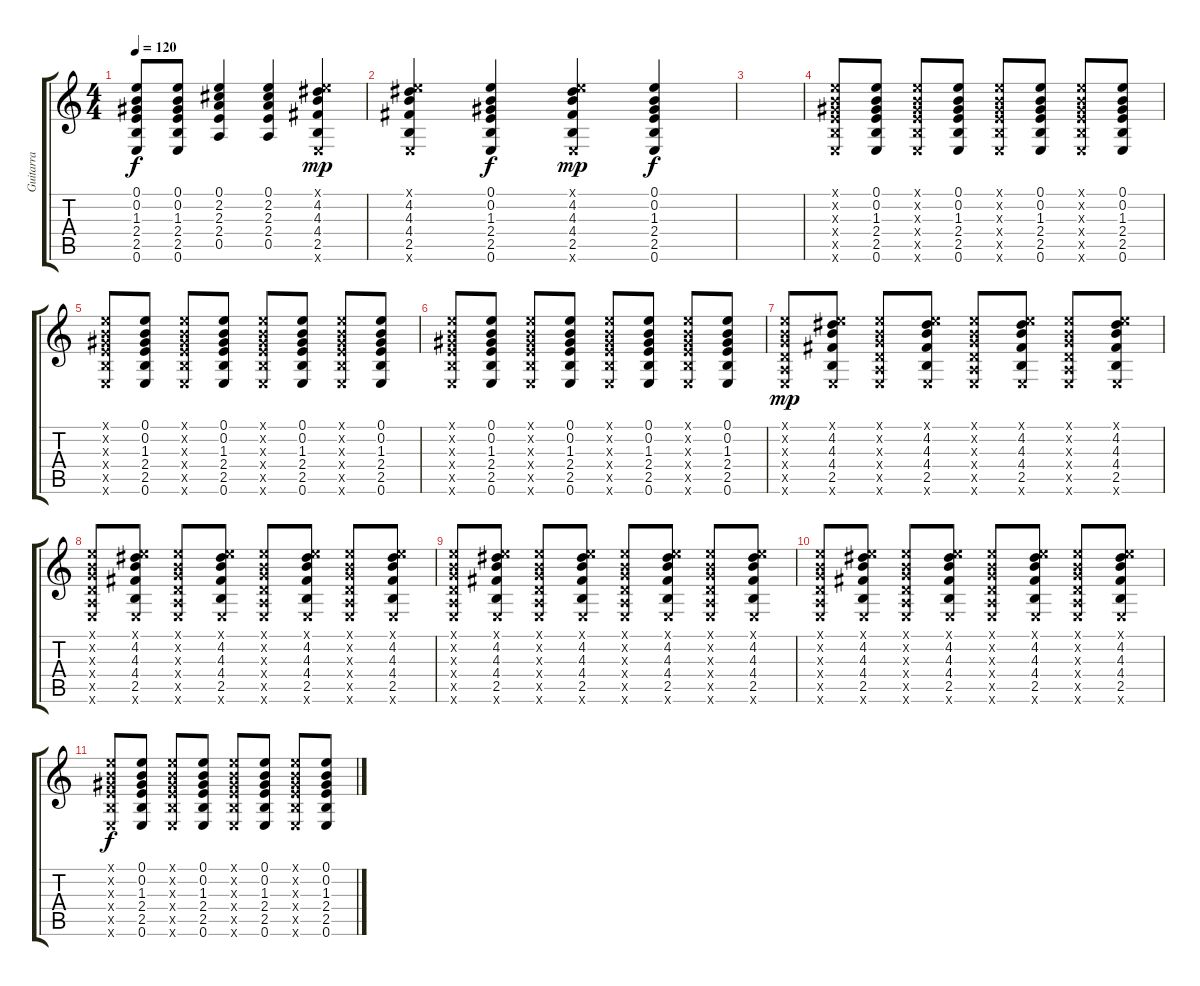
\track ("Guitarra" "Guitarra") {instrument acousticguitarsteel}
\staff {score tabs}
\tuning (E4 B3 G3 D3 A2 E2) {hide}
\ts (4 4)
\tempo 120
\clef g2
\ks c
(0.1 0.2 1.3 2.4 2.5 0.6).8{dy f} (0.1 0.2 1.3 2.4 2.5 0.6).8 (0.1 2.2 2.3 2.4 0.5).4 (0.1 2.2 2.3 2.4 0.5).4 (0.1{x} 4.2 4.3 4.4 2.5 0.6{x}).4{dy mp} |
(0.1{x} 4.2 4.3 4.4 2.5 0.6{x}).4 (0.1 0.2 1.3 2.4 2.5 0.6).4{dy f} (0.1{x} 4.2 4.3 4.4 2.5 0.6{x}).4{dy mp} (0.1 0.2 1.3 2.4 2.5 0.6).4{dy f} |
|
(0.1{x} 0.2{x} 1.3{x} 2.4{x} 2.5{x} 0.6{x}).8 (0.1 0.2 1.3 2.4 2.5 0.6).8 (0.1{x} 0.2{x} 1.3{x} 2.4{x} 2.5{x} 0.6{x}).8 (0.1 0.2 1.3 2.4 2.5 0.6).8 (0.1{x} 0.2{x} 1.3{x} 2.4{x} 2.5{x} 0.6{x}).8 (0.1 0.2 1.3 2.4 2.5 0.6).8 (0.1{x} 0.2{x} 1.3{x} 2.4{x} 2.5{x} 0.6{x}).8 (0.1 0.2 1.3 2.4 2.5 0.6).8 |
(0.1{x} 0.2{x} 1.3{x} 2.4{x} 2.5{x} 0.6{x}).8 (0.1 0.2 1.3 2.4 2.5 0.6).8 (0.1{x} 0.2{x} 1.3{x} 2.4{x} 2.5{x} 0.6{x}).8 (0.1 0.2 1.3 2.4 2.5 0.6).8 (0.1{x} 0.2{x} 1.3{x} 2.4{x} 2.5{x} 0.6{x}).8 (0.1 0.2 1.3 2.4 2.5 0.6).8 (0.1{x} 0.2{x} 1.3{x} 2.4{x} 2.5{x} 0.6{x}).8 (0.1 0.2 1.3 2.4 2.5 0.6).8 |
(0.1{x} 0.2{x} 1.3{x} 2.4{x} 2.5{x} 0.6{x}).8 (0.1 0.2 1.3 2.4 2.5 0.6).8 (0.1{x} 0.2{x} 1.3{x} 2.4{x} 2.5{x} 0.6{x}).8 (0.1 0.2 1.3 2.4 2.5 0.6).8 (0.1{x} 0.2{x} 1.3{x} 2.4{x} 2.5{x} 0.6{x}).8 (0.1 0.2 1.3 2.4 2.5 0.6).8 (0.1{x} 0.2{x} 1.3{x} 2.4{x} 2.5{x} 0.6{x}).8 (0.1 0.2 1.3 2.4 2.5 0.6).8 |
(0.1{x} 0.2{x} 0.3{x} 0.4{x} 0.5{x} 0.6{x}).8{dy mp} (0.1{x} 4.2 4.3 4.4 2.5 0.6{x}).8 (0.1{x} 0.2{x} 0.3{x} 0.4{x} 0.5{x} 0.6{x}).8 (0.1{x} 4.2 4.3 4.4 2.5 0.6{x}).8 (0.1{x} 0.2{x} 0.3{x} 0.4{x} 0.5{x} 0.6{x}).8 (0.1{x} 4.2 4.3 4.4 2.5 0.6{x}).8 (0.1{x} 0.2{x} 0.3{x} 0.4{x} 0.5{x} 0.6{x}).8 (0.1{x} 4.2 4.3 4.4 2.5 0.6{x}).8 |
(0.1{x} 0.2{x} 0.3{x} 0.4{x} 0.5{x} 0.6{x}).8 (0.1{x} 4.2 4.3 4.4 2.5 0.6{x}).8 (0.1{x} 0.2{x} 0.3{x} 0.4{x} 0.5{x} 0.6{x}).8 (0.1{x} 4.2 4.3 4.4 2.5 0.6{x}).8 (0.1{x} 0.2{x} 0.3{x} 0.4{x} 0.5{x} 0.6{x}).8 (0.1{x} 4.2 4.3 4.4 2.5 0.6{x}).8 (0.1{x} 0.2{x} 0.3{x} 0.4{x} 0.5{x} 0.6{x}).8 (0.1{x} 4.2 4.3 4.4 2.5 0.6{x}).8 |
(0.1{x} 0.2{x} 0.3{x} 0.4{x} 0.5{x} 0.6{x}).8 (0.1{x} 4.2 4.3 4.4 2.5 0.6{x}).8 (0.1{x} 0.2{x} 0.3{x} 0.4{x} 0.5{x} 0.6{x}).8 (0.1{x} 4.2 4.3 4.4 2.5 0.6{x}).8 (0.1{x} 0.2{x} 0.3{x} 0.4{x} 0.5{x} 0.6{x}).8 (0.1{x} 4.2 4.3 4.4 2.5 0.6{x}).8 (0.1{x} 0.2{x} 0.3{x} 0.4{x} 0.5{x} 0.6{x}).8 (0.1{x} 4.2 4.3 4.4 2.5 0.6{x}).8 |
(0.1{x} 0.2{x} 0.3{x} 0.4{x} 0.5{x} 0.6{x}).8 (0.1{x} 4.2 4.3 4.4 2.5 0.6{x}).8 (0.1{x} 0.2{x} 0.3{x} 0.4{x} 0.5{x} 0.6{x}).8 (0.1{x} 4.2 4.3 4.4 2.5 0.6{x}).8 (0.1{x} 0.2{x} 0.3{x} 0.4{x} 0.5{x} 0.6{x}).8 (0.1{x} 4.2 4.3 4.4 2.5 0.6{x}).8 (0.1{x} 0.2{x} 0.3{x} 0.4{x} 0.5{x} 0.6{x}).8 (0.1{x} 4.2 4.3 4.4 2.5 0.6{x}).8 |
(0.1{x} 0.2{x} 1.3{x} 2.4{x} 2.5{x} 0.6{x}).8{dy f} (0.1 0.2 1.3 2.4 2.5 0.6).8 (0.1{x} 0.2{x} 1.3{x} 2.4{x} 2.5{x} 0.6{x}).8 (0.1 0.2 1.3 2.4 2.5 0.6).8 (0.1{x} 0.2{x} 1.3{x} 2.4{x} 2.5{x} 0.6{x}).8 (0.1 0.2 1.3 2.4 2.5 0.6).8 (0.1{x} 0.2{x} 1.3{x} 2.4{x} 2.5{x} 0.6{x}).8 (0.1 0.2 1.3 2.4 2.5 0.6).8
